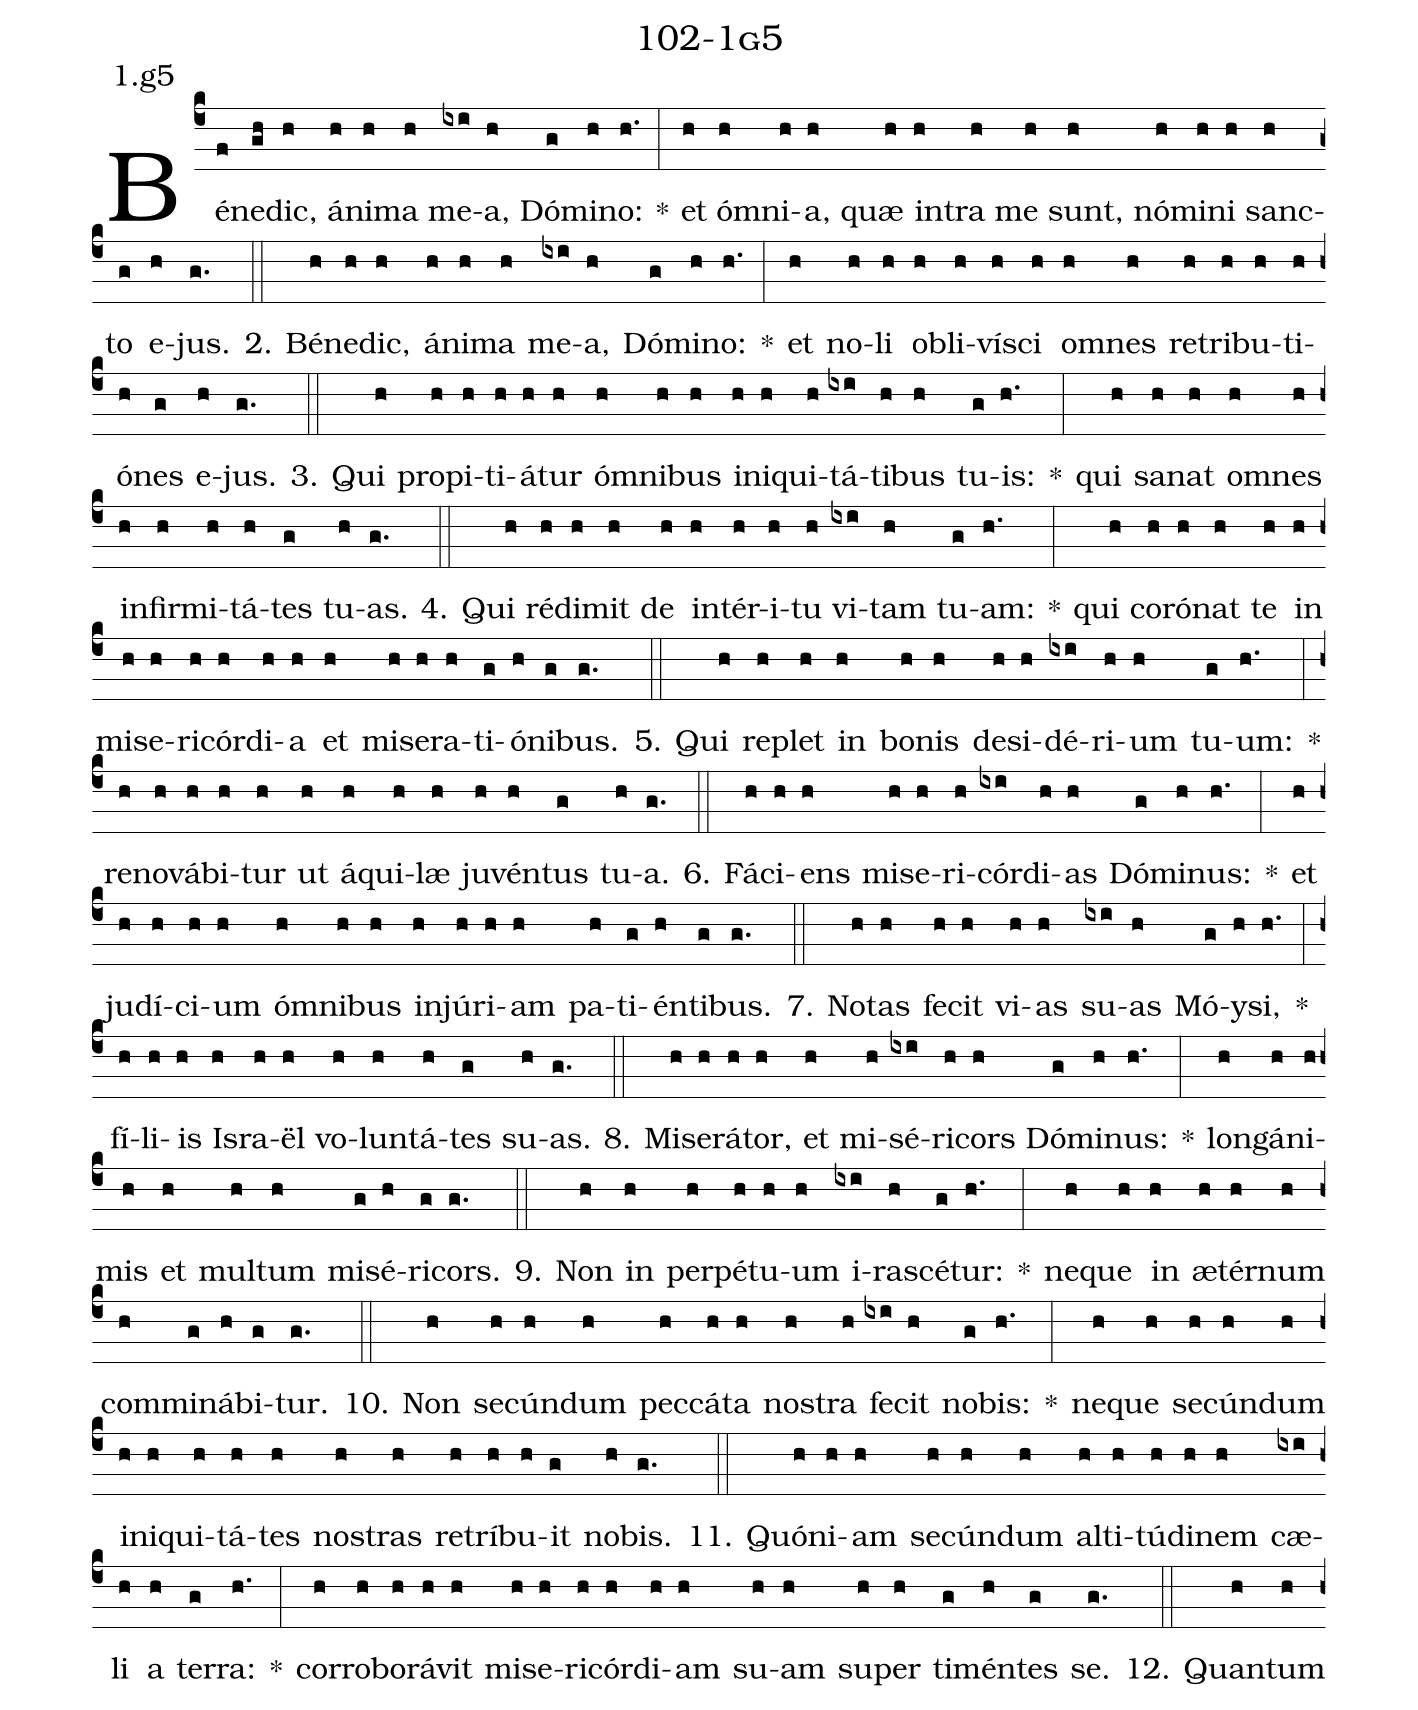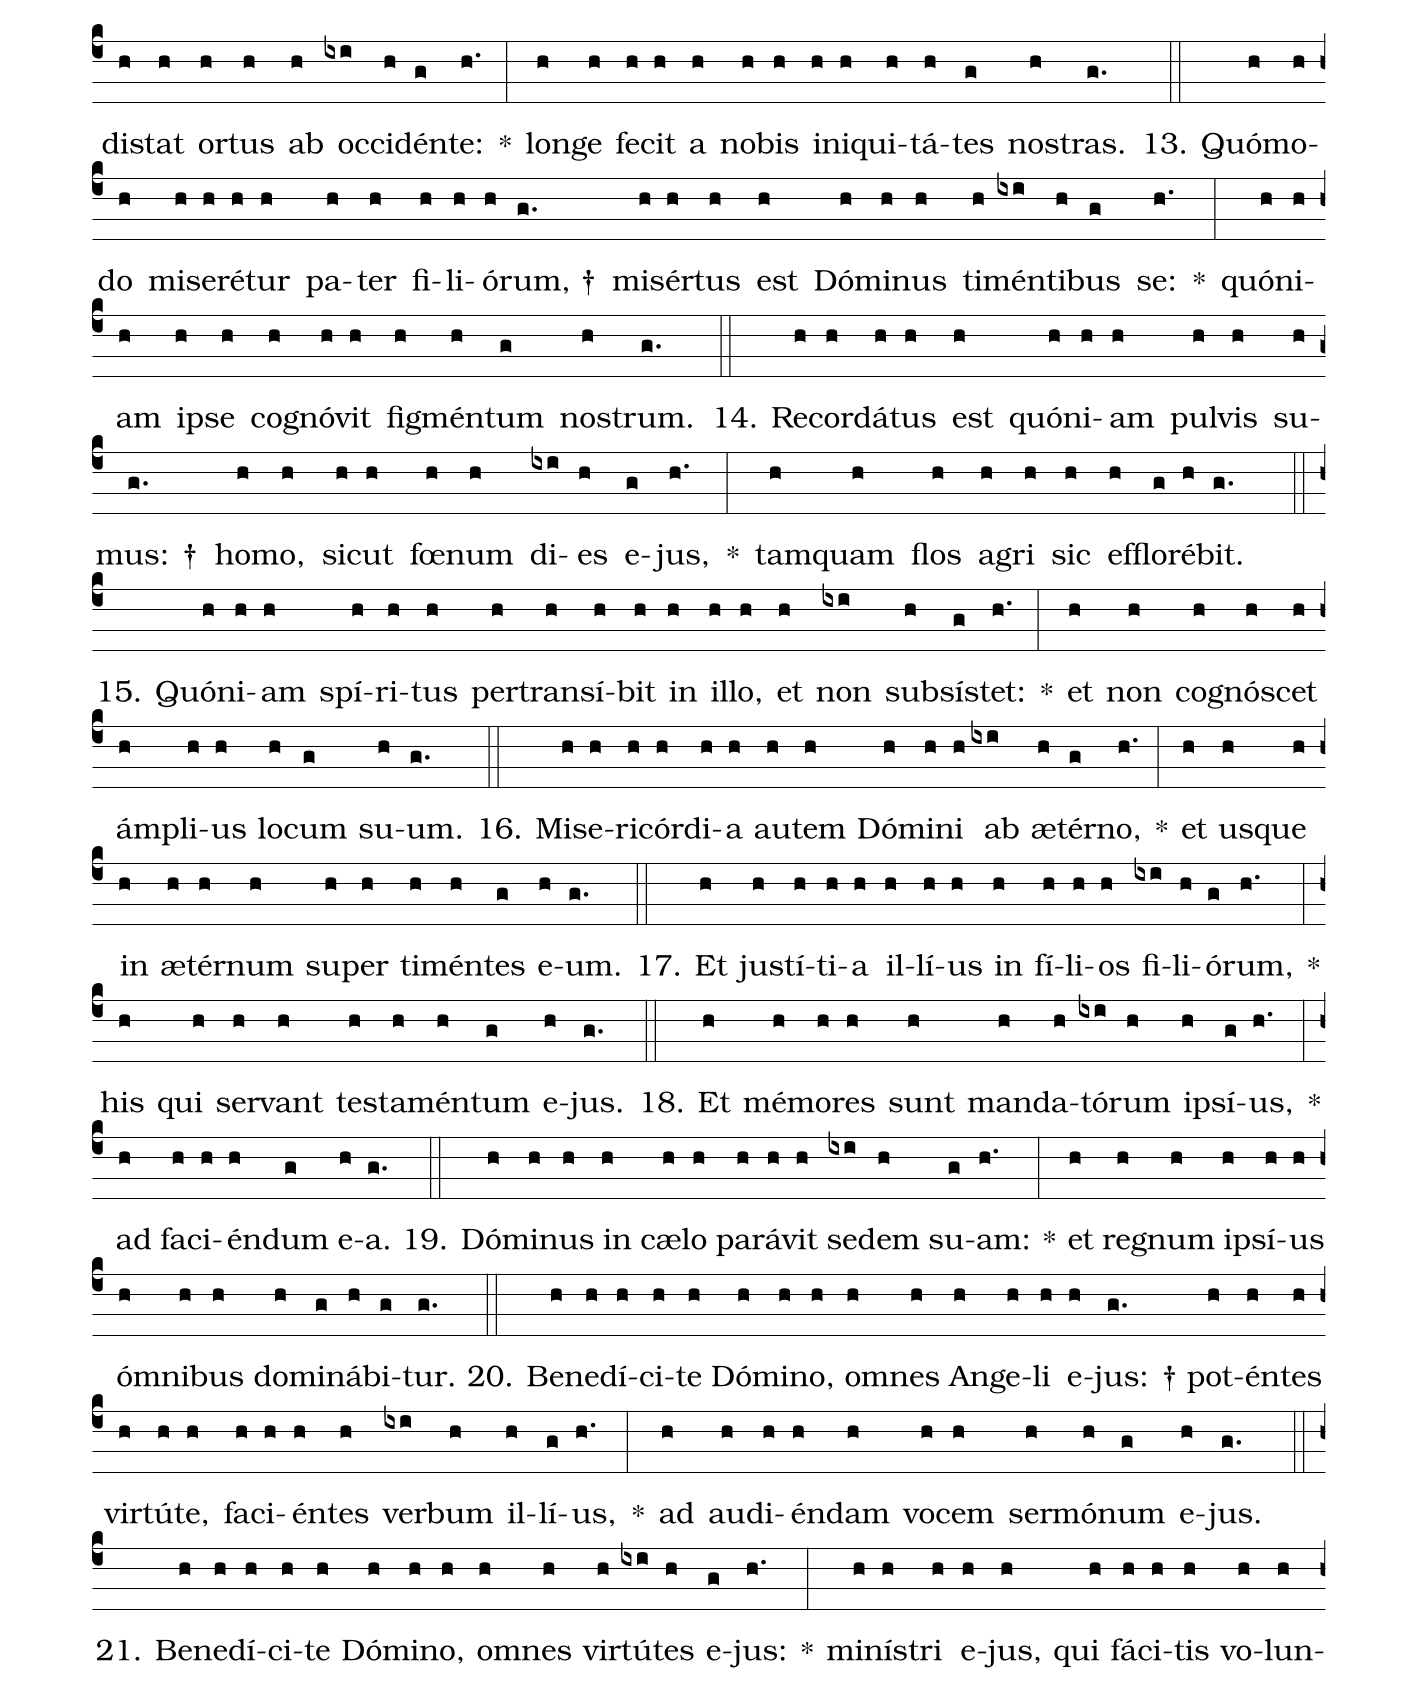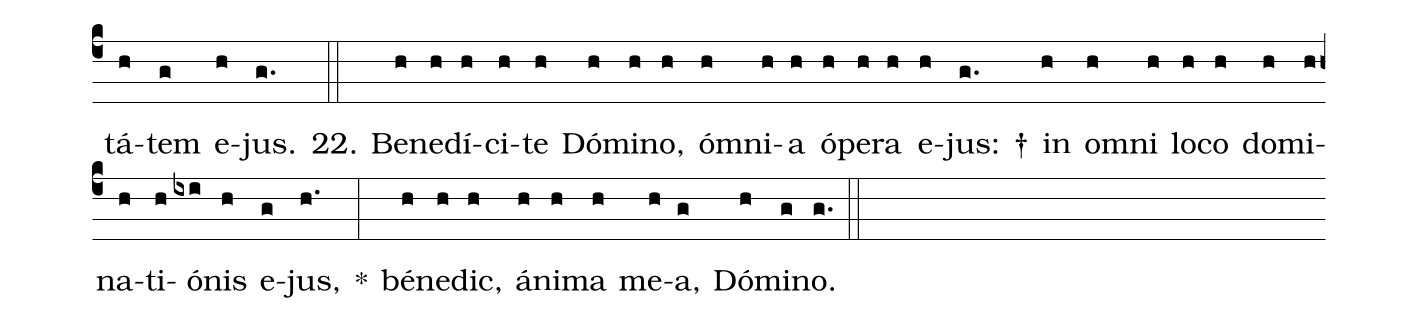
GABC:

name: 102-1g5;
annotation: 1.g5;
%%
(c4)Bé(f)ne(gh)dic,(h) á(h)ni(h)ma(h) me(ixi)a,(h) Dó(g)mi(h)no:(h.) *(:) et(h) óm(h)ni(h)a,(h) quæ(h) in(h)tra(h) me(h) sunt,(h) nó(h)mi(h)ni(h) sanc(h)to(g) e(h)jus.(g.) (::)
2. Bé(h)ne(h)dic,(h) á(h)ni(h)ma(h) me(ixi)a,(h) Dó(g)mi(h)no:(h.) *(:) et(h) no(h)li(h) ob(h)li(h)ví(h)sci(h) om(h)nes(h) re(h)tri(h)bu(h)ti(h)ó(h)nes(g) e(h)jus.(g.) (::)
3. Qui(h) pro(h)pi(h)ti(h)á(h)tur(h) óm(h)ni(h)bus(h) in(h)i(h)qui(h)tá(ixi)ti(h)bus(h) tu(g)is:(h.) *(:) qui(h) sa(h)nat(h) om(h)nes(h) in(h)fir(h)mi(h)tá(h)tes(g) tu(h)as.(g.) (::)
4. Qui(h) réd(h)i(h)mit(h) de(h) in(h)tér(h)i(h)tu(h) vi(ixi)tam(h) tu(g)am:(h.) *(:) qui(h) co(h)ró(h)nat(h) te(h) in(h) mi(h)se(h)ri(h)cór(h)di(h)a(h) et(h) mi(h)se(h)ra(h)ti(g)ó(h)ni(g)bus.(g.) (::)
5. Qui(h) re(h)plet(h) in(h) bo(h)nis(h) de(h)si(h)dé(ixi)ri(h)um(h) tu(g)um:(h.) *(:) re(h)no(h)vá(h)bi(h)tur(h) ut(h) á(h)qui(h)læ(h) ju(h)vén(h)tus(g) tu(h)a.(g.) (::)
6. Fá(h)ci(h)ens(h) mi(h)se(h)ri(h)cór(ixi)di(h)as(h) Dó(g)mi(h)nus:(h.) *(:) et(h) ju(h)dí(h)ci(h)um(h) óm(h)ni(h)bus(h) in(h)jú(h)ri(h)am(h) pa(h)ti(g)én(h)ti(g)bus.(g.) (::)
7. No(h)tas(h) fe(h)cit(h) vi(h)as(h) su(ixi)as(h) Mó(g)y(h)si,(h.) *(:) fí(h)li(h)is(h) Is(h)ra(h)ël(h) vo(h)lun(h)tá(h)tes(g) su(h)as.(g.) (::)
8. Mi(h)se(h)rá(h)tor,(h) et(h) mi(h)sé(ixi)ri(h)cors(h) Dó(g)mi(h)nus:(h.) *(:) long(h)á(h)ni(h)mis(h) et(h) mul(h)tum(h) mi(g)sé(h)ri(g)cors.(g.) (::)
9. Non(h) in(h) per(h)pé(h)tu(h)um(h) i(ixi)ra(h)scé(g)tur:(h.) *(:) ne(h)que(h) in(h) æ(h)tér(h)num(h) com(h)mi(g)ná(h)bi(g)tur.(g.) (::)
10. Non(h) se(h)cún(h)dum(h) pec(h)cá(h)ta(h) nos(h)tra(h) fe(ixi)cit(h) no(g)bis:(h.) *(:) ne(h)que(h) se(h)cún(h)dum(h) in(h)i(h)qui(h)tá(h)tes(h) nos(h)tras(h) re(h)trí(h)bu(h)it(g) no(h)bis.(g.) (::)
11. Quón(h)i(h)am(h) se(h)cún(h)dum(h) al(h)ti(h)tú(h)di(h)nem(h) cæ(ixi)li(h) a(h) ter(g)ra:(h.) *(:) cor(h)ro(h)bo(h)rá(h)vit(h) mi(h)se(h)ri(h)cór(h)di(h)am(h) su(h)am(h) su(h)per(h) ti(g)mén(h)tes(g) se.(g.) (::)
12. Quan(h)tum(h) di(h)stat(h) or(h)tus(h) ab(h) oc(ixi)ci(h)dén(g)te:(h.) *(:) lon(h)ge(h) fe(h)cit(h) a(h) no(h)bis(h) in(h)i(h)qui(h)tá(h)tes(g) nos(h)tras.(g.) (::)
13. Quó(h)mo(h)do(h) mi(h)se(h)ré(h)tur(h) pa(h)ter(h) fi(h)li(h)ó(h)rum, †(g.) mi(h)sér(h)tus(h) est(h) Dó(h)mi(h)nus(h) ti(h)mén(ixi)ti(h)bus(g) se:(h.) *(:) quón(h)i(h)am(h) ip(h)se(h) co(h)gnó(h)vit(h) fig(h)mén(h)tum(g) nos(h)trum.(g.) (::)
14. Re(h)cor(h)dá(h)tus(h) est(h) quón(h)i(h)am(h) pul(h)vis(h) su(h)mus: †(g.) ho(h)mo,(h) sic(h)ut(h) fœ(h)num(h) di(ixi)es(h) e(g)jus,(h.) *(:) tam(h)quam(h) flos(h) a(h)gri(h) sic(h) ef(h)flo(g)ré(h)bit.(g.) (::)
15. Quón(h)i(h)am(h) spí(h)ri(h)tus(h) per(h)trans(h)í(h)bit(h) in(h) il(h)lo,(h) et(h) non(ixi) sub(h)sís(g)tet:(h.) *(:) et(h) non(h) co(h)gnó(h)scet(h) ám(h)pli(h)us(h) lo(h)cum(g) su(h)um.(g.) (::)
16. Mi(h)se(h)ri(h)cór(h)di(h)a(h) au(h)tem(h) Dó(h)mi(h)ni(h) ab(ixi) æ(h)tér(g)no,(h.) *(:) et(h) us(h)que(h) in(h) æ(h)tér(h)num(h) su(h)per(h) ti(h)mén(h)tes(g) e(h)um.(g.) (::)
17. Et(h) jus(h)tí(h)ti(h)a(h) il(h)lí(h)us(h) in(h) fí(h)li(h)os(h) fi(ixi)li(h)ó(g)rum,(h.) *(:) his(h) qui(h) ser(h)vant(h) tes(h)ta(h)mén(h)tum(g) e(h)jus.(g.) (::)
18. Et(h) mé(h)mo(h)res(h) sunt(h) man(h)da(h)tó(ixi)rum(h) ip(h)sí(g)us,(h.) *(:) ad(h) fa(h)ci(h)én(h)dum(g) e(h)a.(g.) (::)
19. Dó(h)mi(h)nus(h) in(h) cæ(h)lo(h) pa(h)rá(h)vit(h) se(ixi)dem(h) su(g)am:(h.) *(:) et(h) re(h)gnum(h) ip(h)sí(h)us(h) óm(h)ni(h)bus(h) do(h)mi(g)ná(h)bi(g)tur.(g.) (::)
20. Be(h)ne(h)dí(h)ci(h)te(h) Dó(h)mi(h)no,(h) om(h)nes(h) An(h)ge(h)li(h) e(h)jus: †(g.) pot(h)én(h)tes(h) vir(h)tú(h)te,(h) fa(h)ci(h)én(h)tes(h) ver(ixi)bum(h) il(h)lí(g)us,(h.) *(:) ad(h) au(h)di(h)én(h)dam(h) vo(h)cem(h) ser(h)mó(h)num(g) e(h)jus.(g.) (::)
21. Be(h)ne(h)dí(h)ci(h)te(h) Dó(h)mi(h)no,(h) om(h)nes(h) vir(h)tú(ixi)tes(h) e(g)jus:(h.) *(:) mi(h)nís(h)tri(h) e(h)jus,(h) qui(h) fá(h)ci(h)tis(h) vo(h)lun(h)tá(h)tem(g) e(h)jus.(g.) (::)
22. Be(h)ne(h)dí(h)ci(h)te(h) Dó(h)mi(h)no,(h) óm(h)ni(h)a(h) ó(h)pe(h)ra(h) e(h)jus: †(g.) in(h) om(h)ni(h) lo(h)co(h) do(h)mi(h)na(h)ti(h)ó(ixi)nis(h) e(g)jus,(h.) *(:) bé(h)ne(h)dic,(h) á(h)ni(h)ma(h) me(h)a,(g) Dó(h)mi(g)no.(g.) (::)
